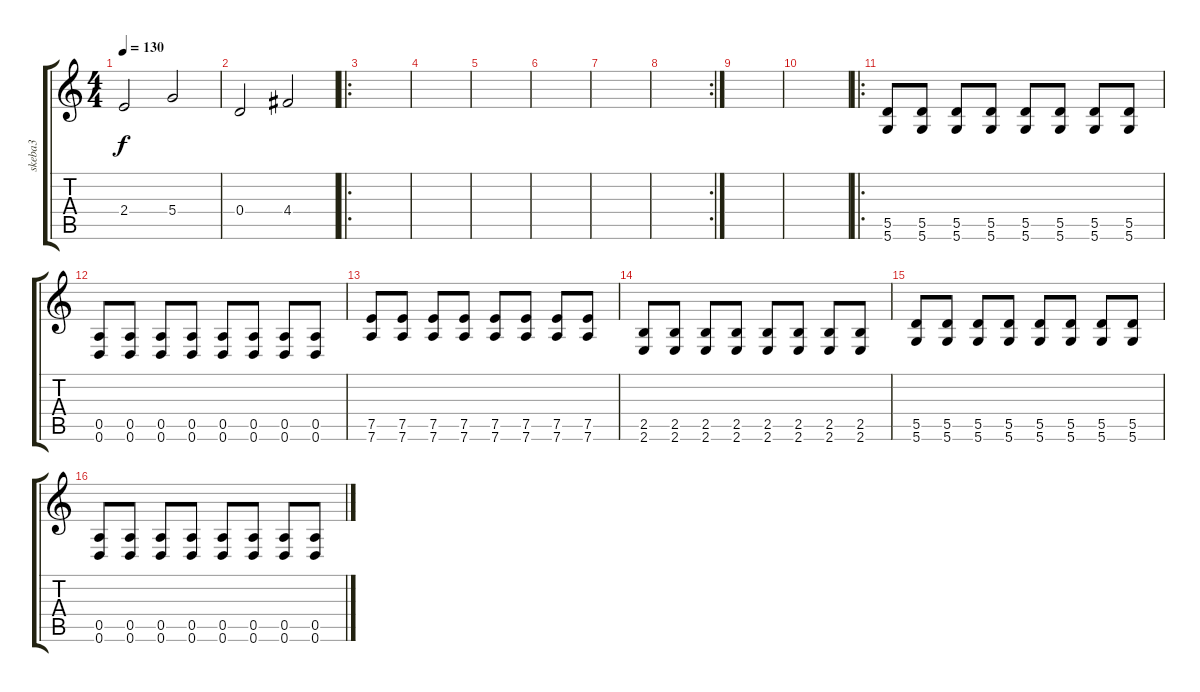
\track ("skeba3" "skeba3") {instrument overdrivenguitar}
\staff {score tabs}
\tuning (E4 B3 G3 D3 A2 D2) {hide}
\ts (4 4)
\tempo 130
\clef g2
\ks c
2.4.2{dy f} 5.4.2 |
0.4.2 4.4.2 |
\ro
|
|
|
|
|
\rc 2
|
|
|
\ro
(5.5 5.6).8 (5.5 5.6).8 (5.5 5.6).8 (5.5 5.6).8 (5.5 5.6).8 (5.5 5.6).8 (5.5 5.6).8 (5.5 5.6).8 |
(0.5 0.6).8 (0.5 0.6).8 (0.5 0.6).8 (0.5 0.6).8 (0.5 0.6).8 (0.5 0.6).8 (0.5 0.6).8 (0.5 0.6).8 |
(7.5 7.6).8 (7.5 7.6).8 (7.5 7.6).8 (7.5 7.6).8 (7.5 7.6).8 (7.5 7.6).8 (7.5 7.6).8 (7.5 7.6).8 |
(2.5 2.6).8 (2.5 2.6).8 (2.5 2.6).8 (2.5 2.6).8 (2.5 2.6).8 (2.5 2.6).8 (2.5 2.6).8 (2.5 2.6).8 |
(5.5 5.6).8 (5.5 5.6).8 (5.5 5.6).8 (5.5 5.6).8 (5.5 5.6).8 (5.5 5.6).8 (5.5 5.6).8 (5.5 5.6).8 |
(0.5 0.6).8 (0.5 0.6).8 (0.5 0.6).8 (0.5 0.6).8 (0.5 0.6).8 (0.5 0.6).8 (0.5 0.6).8 (0.5 0.6).8
